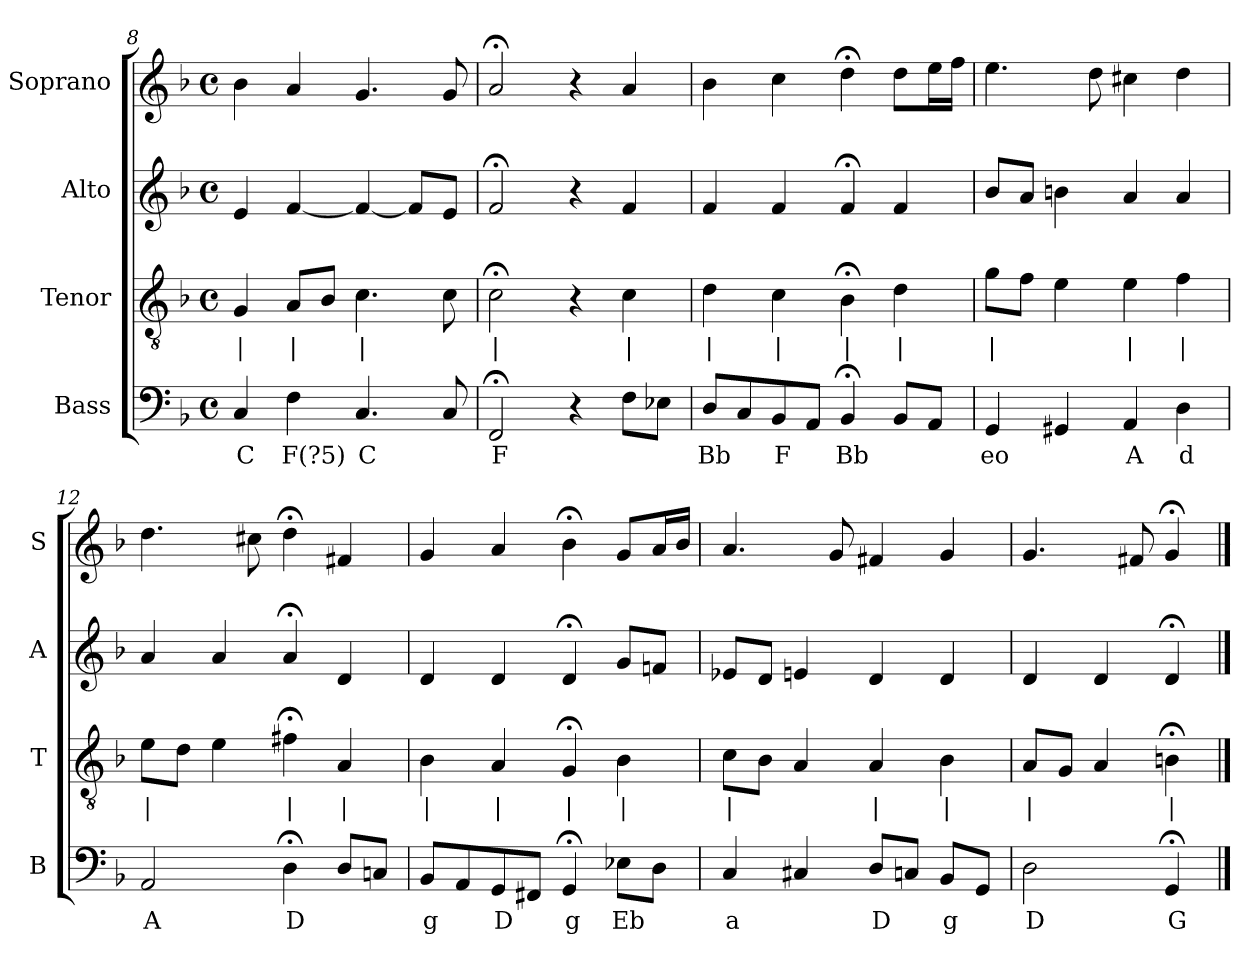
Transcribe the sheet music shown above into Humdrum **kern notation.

**kern	**text	**kern	**text	**kern	**kern
*part4	*part4	*part3	*part3	*part2	*part1
*staff4	*staff4	*staff3	*staff3	*staff2	*staff1
*I"Bass	*	*I"Tenor	*	*I"Alto	*I"Soprano
*I'B	*	*I'T	*	*I'A	*I'S
*clefF4	*	*clefGv2	*	*clefG2	*clefG2
*k[b-]	*	*k[b-]	*	*k[b-]	*k[b-]
*G:dor	*	*G:dor	*	*G:dor	*G:dor
*M4/4	*	*M4/4	*	*M4/4	*M4/4
*met(c)	*	*met(c)	*	*met(c)	*met(c)
=8	=8	=8	=8	=8	=8
4C	C	4G	|	4e	4b-
4F	F(?5)	8AL	|	[4f	4a
.	.	8B-J	.	.	.
4.C	C	4.c	|	4f_	4.g
.	.	.	.	8fL]	.
8C	.	8c	.	8eJ	8g
=9	=9	=9	=9	=9	=9
2FF;<	F	2c;<	|	2f;<	2a;<
4r	.	4r	.	4r	4r
8FL	.	4c	|	4f	4a
8E-XJ	.	.	.	.	.
=10	=10	=10	=10	=10	=10
8DL	Bb	4d	|	4f	4b-
8C	.	.	.	.	.
8BB-	F	4c	|	4f	4cc
8AAJ	.	.	.	.	.
4BB-;<	Bb	4B-;<	|	4f;<	4dd;<
8BB-L	.	4d	|	4f	8ddL
8AAJ	.	.	.	.	16eeL
.	.	.	.	.	16ffJJ
=11	=11	=11	=11	=11	=11
4GG	eo	8gL	|	8b-L	4.ee
.	.	8fJ	.	8aJ	.
4GG#X	.	4e	.	4bn	.
.	.	.	.	.	8dd
4AA	A	4e	|	4a	4cc#X
4D	d	4f	|	4a	4dd
=12	=12	=12	=12	=12	=12
2AA	A	8eL	|	4a	4.dd
.	.	8dJ	.	.	.
.	.	4e	.	4a	.
.	.	.	.	.	8cc#X
4D;<	D	4f#X;<	|	4a;<	4dd;<
8DL	.	4A	|	4d	4f#X
8CnJ	.	.	.	.	.
=13	=13	=13	=13	=13	=13
8BB-L	g	4B-	|	4d	4g
8AA	.	.	.	.	.
8GG	D	4A	|	4d	4a
8FF#XJ	.	.	.	.	.
4GG;<	g	4G;<	|	4d;<	4b-;<
8E-XL	Eb	4B-	|	8gL	8gL
8DJ	.	.	.	8fnJ	16aL
.	.	.	.	.	16b-JJ
=14	=14	=14	=14	=14	=14
4C	a	8cL	|	8e-XL	4.a
.	.	8B-J	.	8dJ	.
4C#X	.	4A	.	4en	.
.	.	.	.	.	8g
8DL	D	4A	|	4d	4f#X
8CnJ	.	.	.	.	.
8BB-L	g	4B-	|	4d	4g
8GGJ	.	.	.	.	.
=15	=15	=15	=15	=15	=15
2D	D	8AL	|	4d	4.g
.	.	8GJ	.	.	.
.	.	4A	.	4d	.
.	.	.	.	.	8f#X
4GG;<	G	4Bn;<	|	4d;<	4g;<
==	==	==	==	==	==
*-	*-	*-	*-	*-	*-
